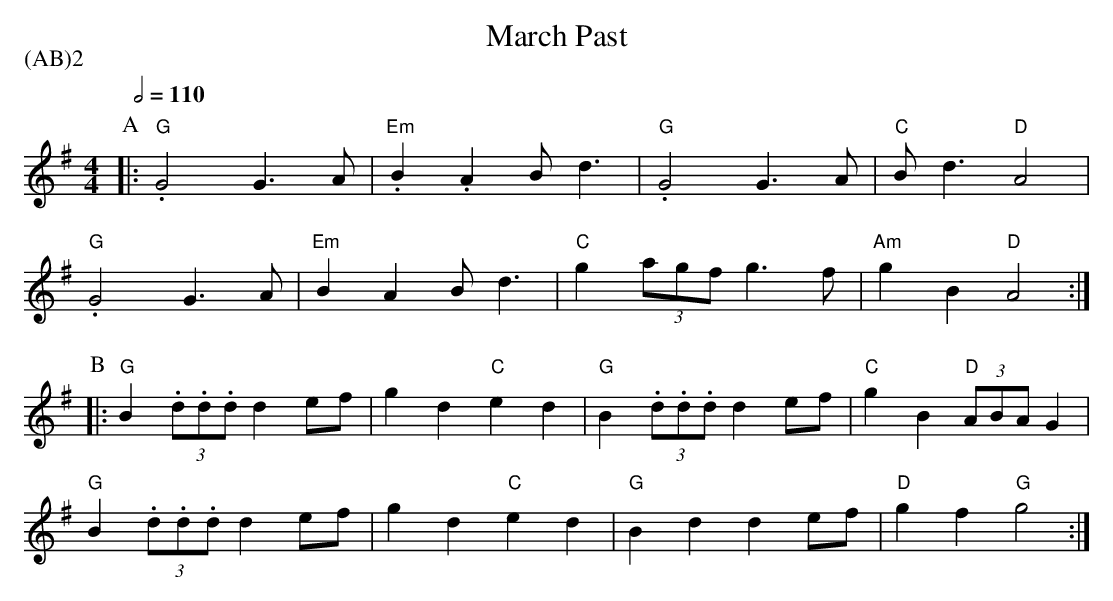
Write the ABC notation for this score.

X:1
T:March Past
P:(AB)2
M:4/4
L:1/4
Q:1/2=110
K:G
P:A
|: "G" .G2 G>A | "Em" .B.A B<d  | "G" .G2         G>A  | "C"  B<d  "D" A2|
"G" .G2 G>A    | "Em"  BA B<d   | "C" g(3a/2g/2f/2 g>f | "Am"  gB    "D" A2:|
P:B
|: "G" B(3.d/2.d/2.d/2 de/2f/2  | gd "C" ed  | "G"  B(3.d/2.d/2.d/2 de/2f/2 | "C" gB  "D" (3A/2B/2A/2G |
"G" B(3.d/2.d/2.d/2 de/2f/2     | gd "C" ed  | "G"  Bd de/2f/2  | "D" gf  "G" g2:|
